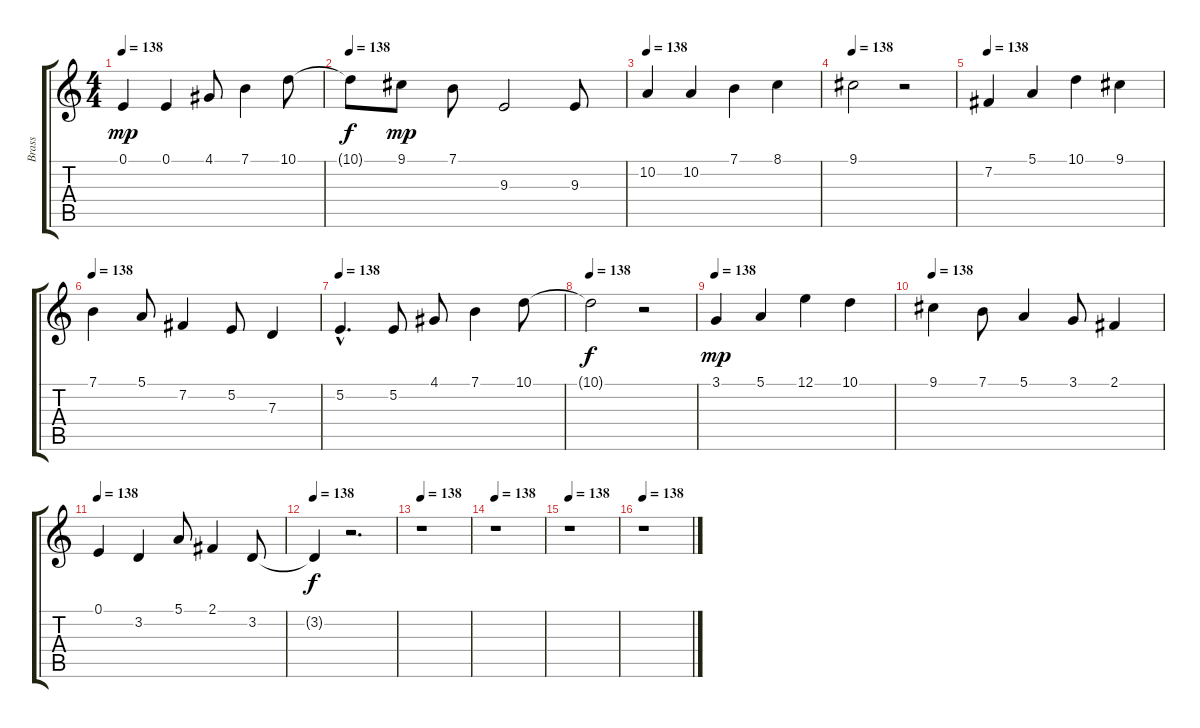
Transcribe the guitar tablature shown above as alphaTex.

\track ("Brass" "Brass") {instrument trumpet}
\staff {score tabs}
\tuning (E4 B3 G3 D3 A2 E2) {hide}
\ts (4 4)
\tempo 138
\clef g2
\ks c
0.1.4{dy mp} 0.1.4 4.1.8 7.1.4 10.1.8 |
\tempo 138
10.1{t}.8{dy f} 9.1.8{dy mp} 7.1.8 9.3.2 9.3.8 |
\tempo 138
10.2.4 10.2.4 7.1.4 8.1.4 |
\tempo 138
9.1.2 r.2 |
\tempo 138
7.2.4 5.1.4 10.1.4 9.1.4 |
\tempo 138
7.1.4 5.1.8 7.2.4 5.2.8 7.3.4 |
\tempo 138
5.2{hac}.4{d} 5.2.8 4.1.8 7.1.4 10.1.8 |
\tempo 138
10.1{t}.2{dy f} r.2 |
\tempo 138
3.1.4{dy mp} 5.1.4 12.1.4 10.1.4 |
\tempo 138
9.1.4 7.1.8 5.1.4 3.1.8 2.1.4 |
\tempo 138
0.1.4 3.2.4 5.1.8 2.1.4 3.2.8 |
\tempo 138
3.2{t}.4{dy f} r.2{d} |
\tempo 138
r.1 |
\tempo 138
r.1 |
\tempo 138
r.1 |
\tempo 138
r.1
